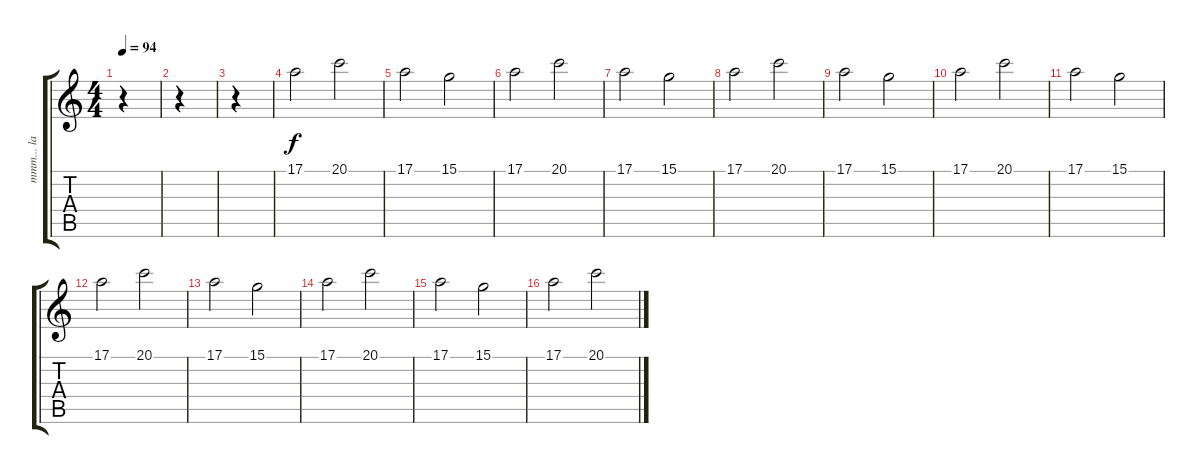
\track ("mmm... la he elegido yo" "mmm... la ") {instrument rockorgan}
\staff {score tabs}
\tuning (E4 B3 G3 D3 A2 E2) {hide}
\ts (4 4)
\tempo 94
\clef g2
\ks c
r.4{dy f} |
r.4 |
r.4 |
17.1.2 20.1.2 |
17.1.2 15.1.2 |
17.1.2 20.1.2 |
17.1.2 15.1.2 |
17.1.2 20.1.2 |
17.1.2 15.1.2 |
17.1.2 20.1.2 |
17.1.2 15.1.2 |
17.1.2 20.1.2 |
17.1.2 15.1.2 |
17.1.2 20.1.2 |
17.1.2 15.1.2 |
17.1.2 20.1.2
